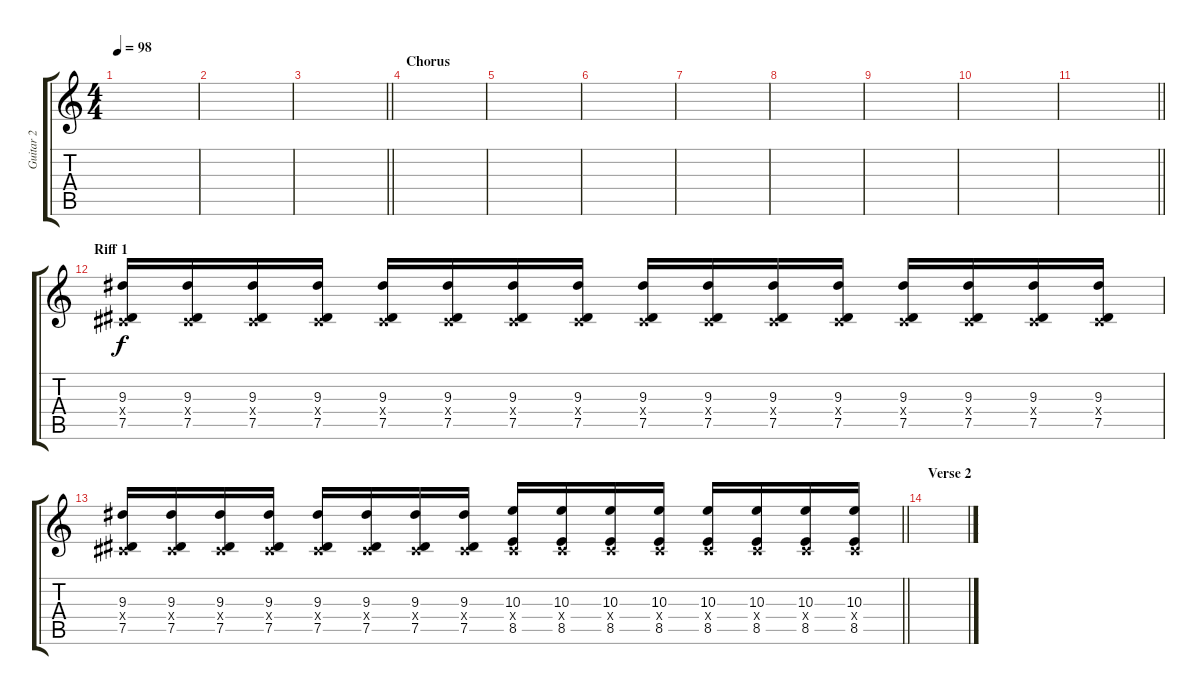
\track ("Guitar 2" "Guitar 2") {instrument distortionguitar}
\staff {score tabs}
\tuning (Eb4 Bb3 Gb3 Db3 Ab2 Db2) {hide}
\ts (4 4)
\tempo 98
\clef g2
\ks c
|
|
\barLineRight lightlight
|
\section ("" "Chorus")
|
|
|
|
|
|
|
\barLineRight lightlight
|
\section ("" "Riff 1")
(9.3 0.4{x} 7.5).16 (9.3 0.4{x} 7.5).16 (9.3 0.4{x} 7.5).16 (9.3 0.4{x} 7.5).16 (9.3 0.4{x} 7.5).16 (9.3 0.4{x} 7.5).16 (9.3 0.4{x} 7.5).16 (9.3 0.4{x} 7.5).16 (9.3 0.4{x} 7.5).16 (9.3 0.4{x} 7.5).16 (9.3 0.4{x} 7.5).16 (9.3 0.4{x} 7.5).16 (9.3 0.4{x} 7.5).16 (9.3 0.4{x} 7.5).16 (9.3 0.4{x} 7.5).16 (9.3 0.4{x} 7.5).16 |
\barLineRight lightlight
(9.3 0.4{x} 7.5).16 (9.3 0.4{x} 7.5).16 (9.3 0.4{x} 7.5).16 (9.3 0.4{x} 7.5).16 (9.3 0.4{x} 7.5).16 (9.3 0.4{x} 7.5).16 (9.3 0.4{x} 7.5).16 (9.3 0.4{x} 7.5).16 (10.3 0.4{x} 8.5).16 (10.3 0.4{x} 8.5).16 (10.3 0.4{x} 8.5).16 (10.3 0.4{x} 8.5).16 (10.3 0.4{x} 8.5).16 (10.3 0.4{x} 8.5).16 (10.3 0.4{x} 8.5).16 (10.3 0.4{x} 8.5).16 |
\section ("" "Verse 2")
